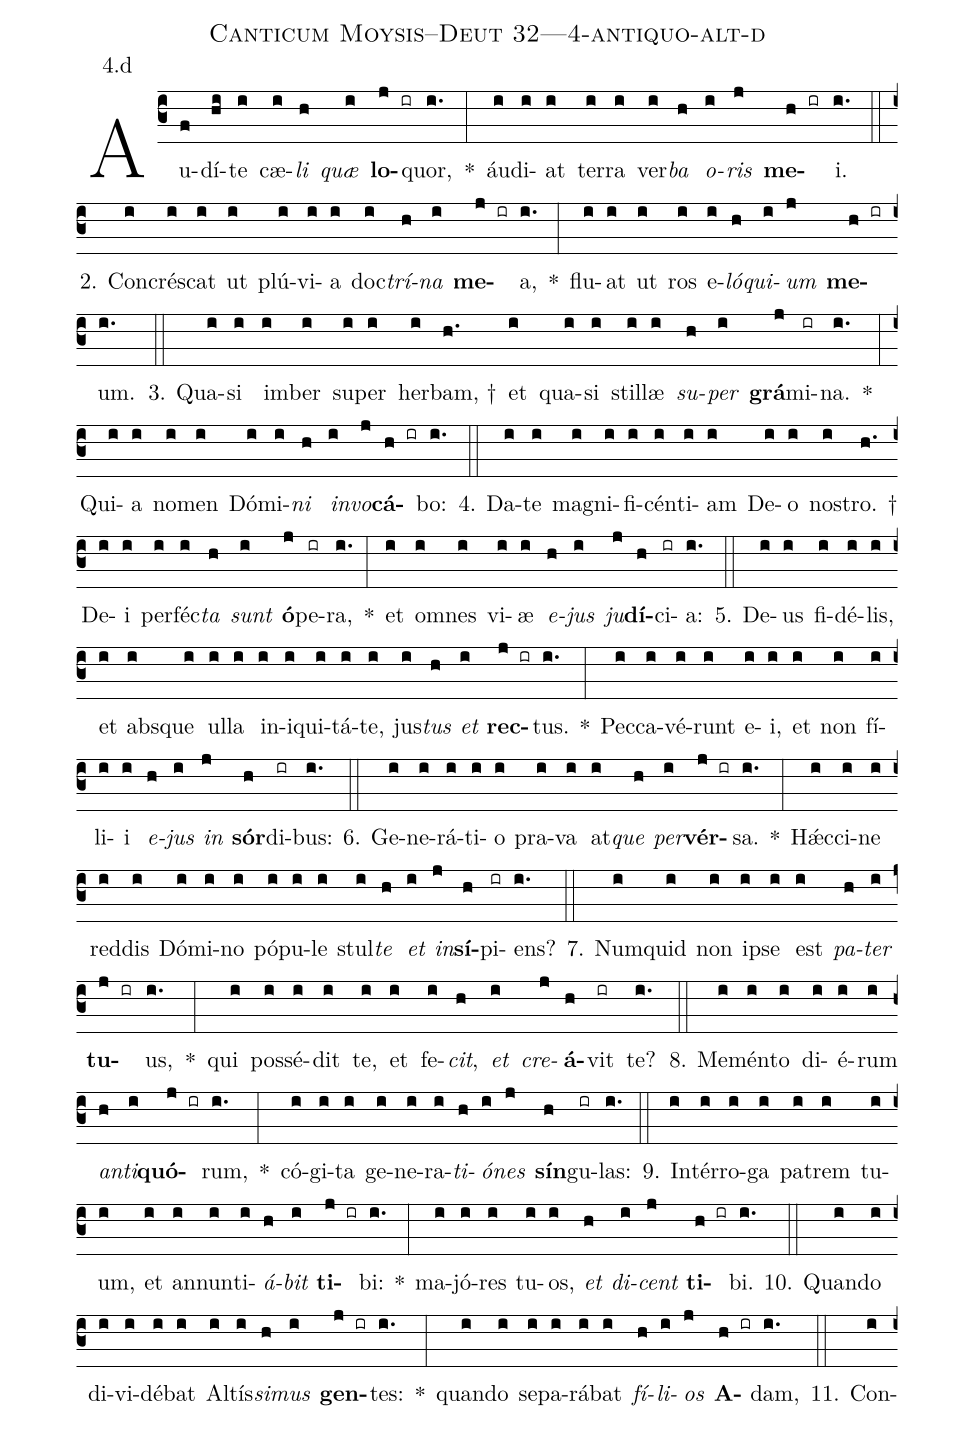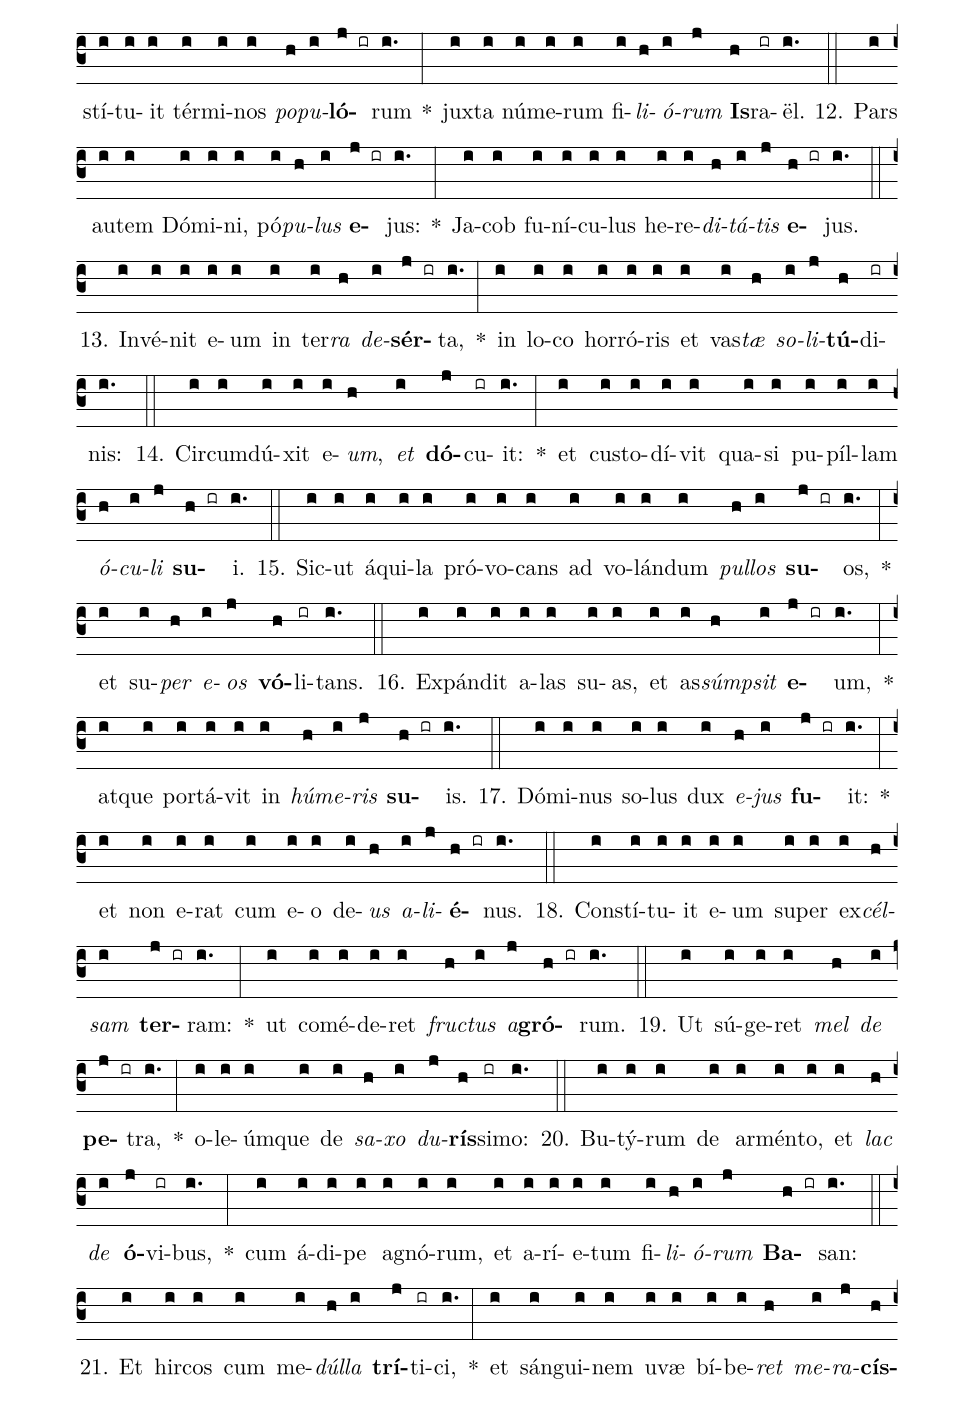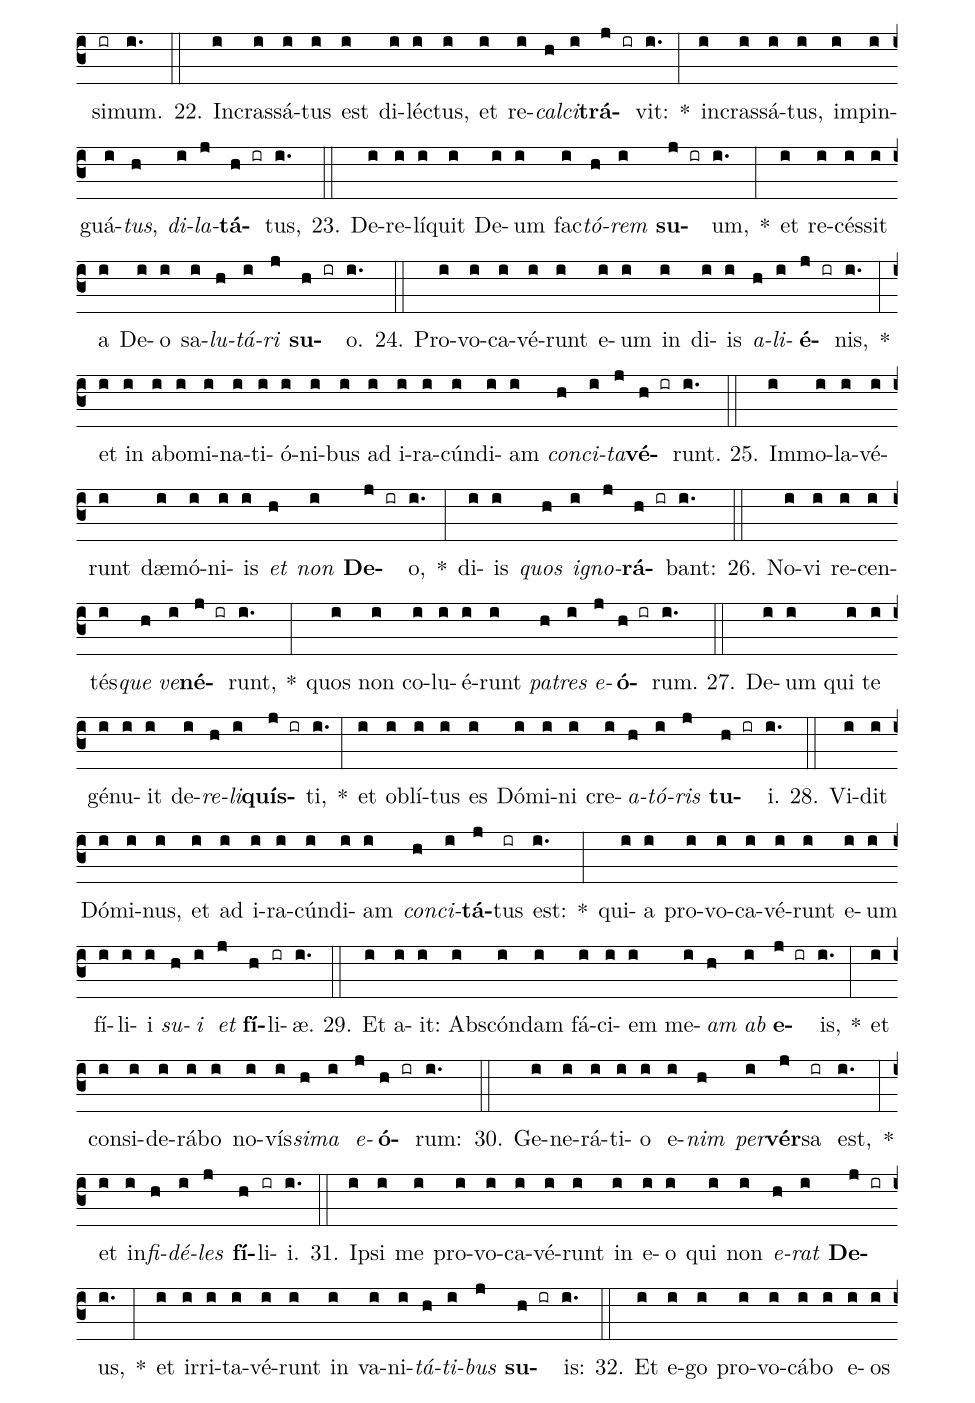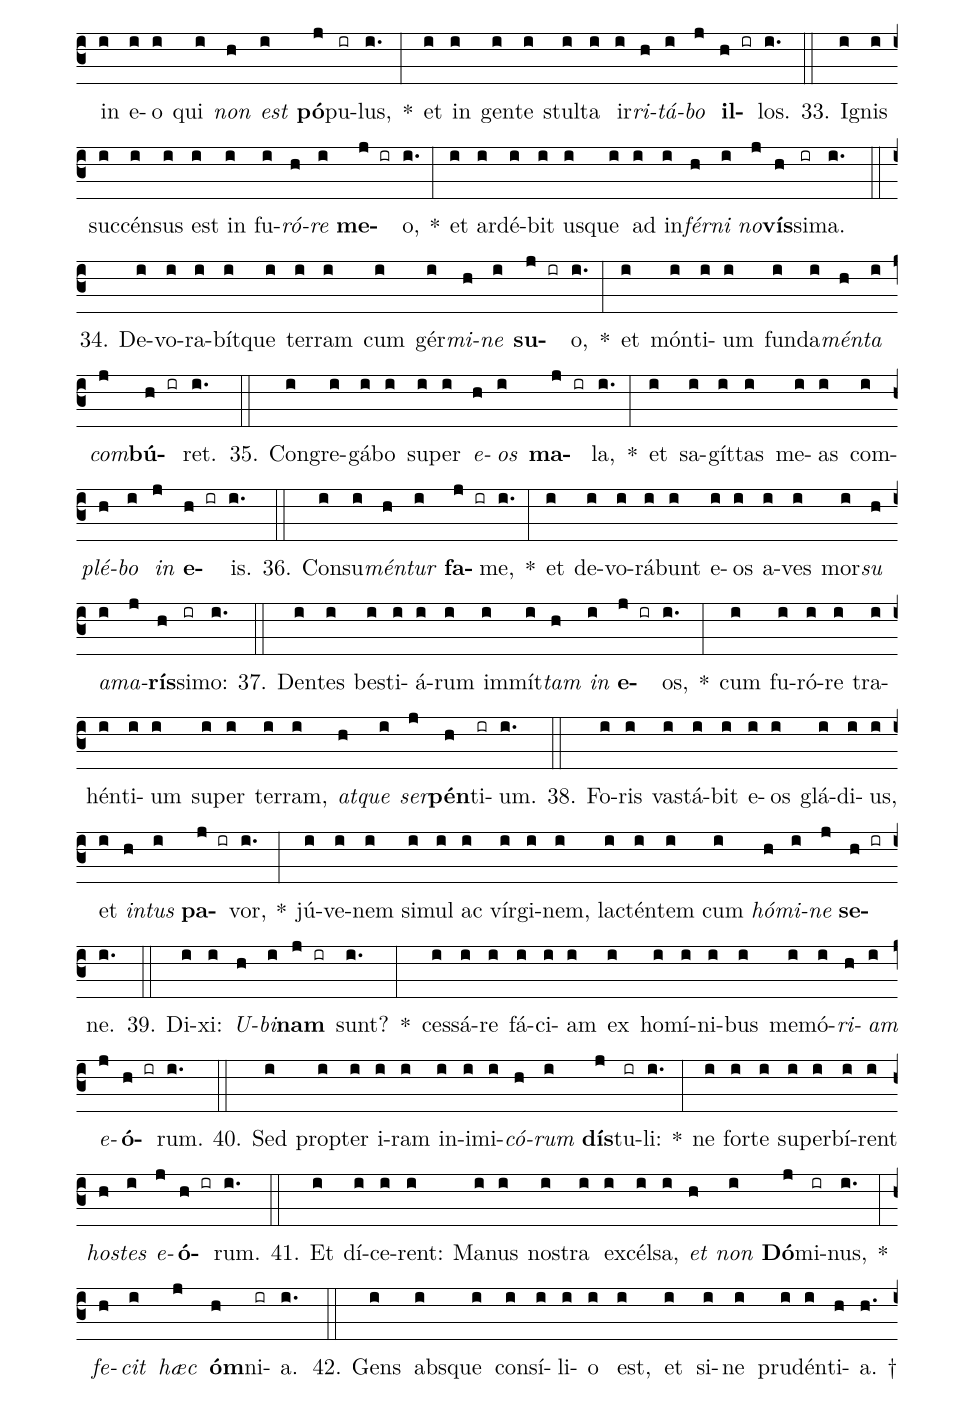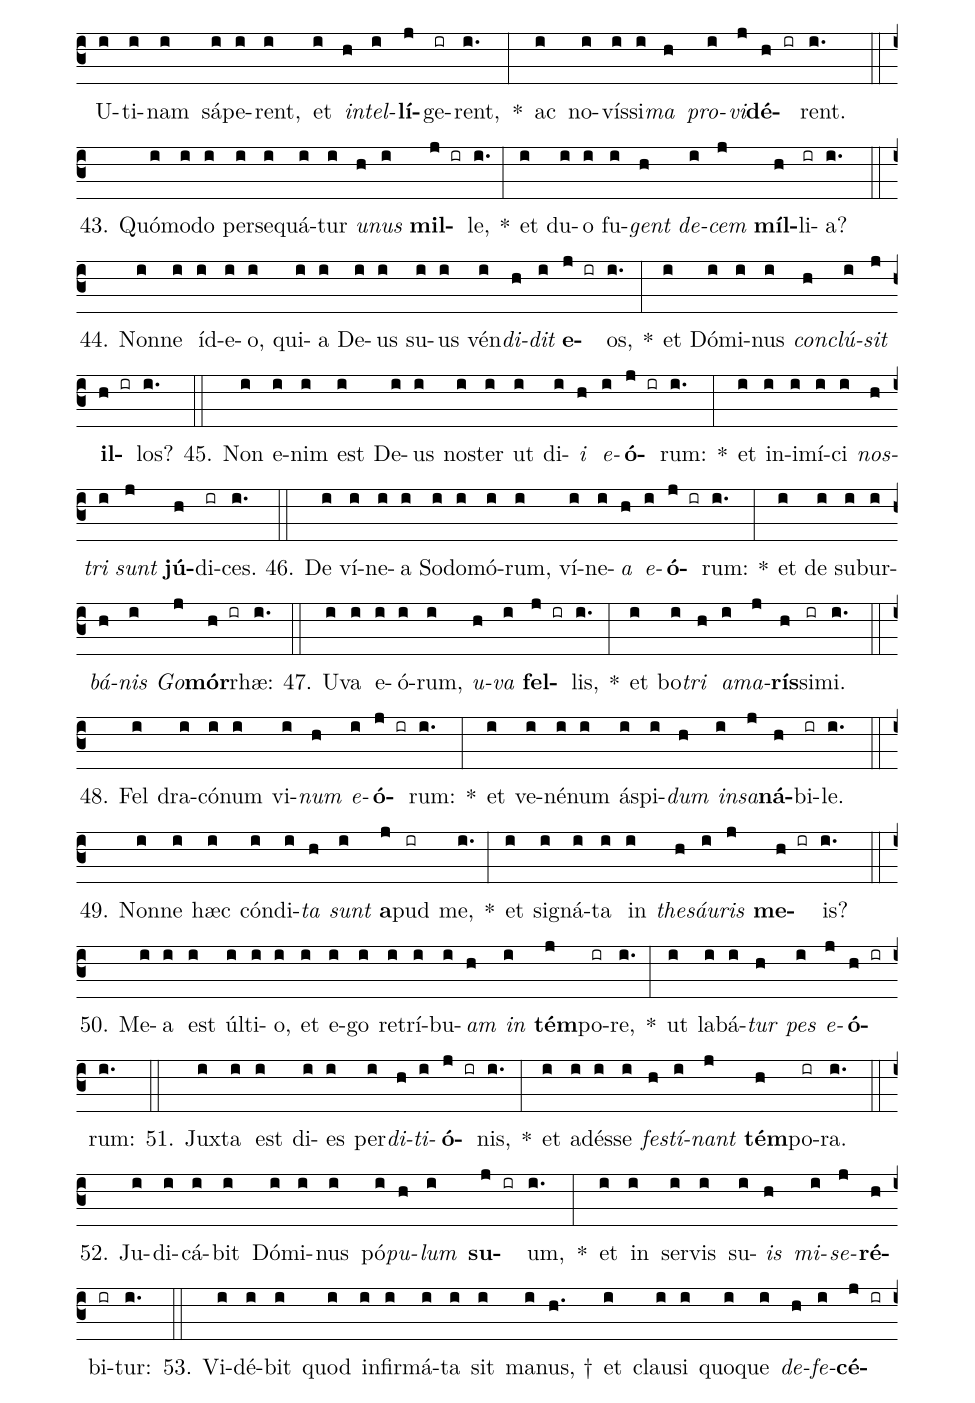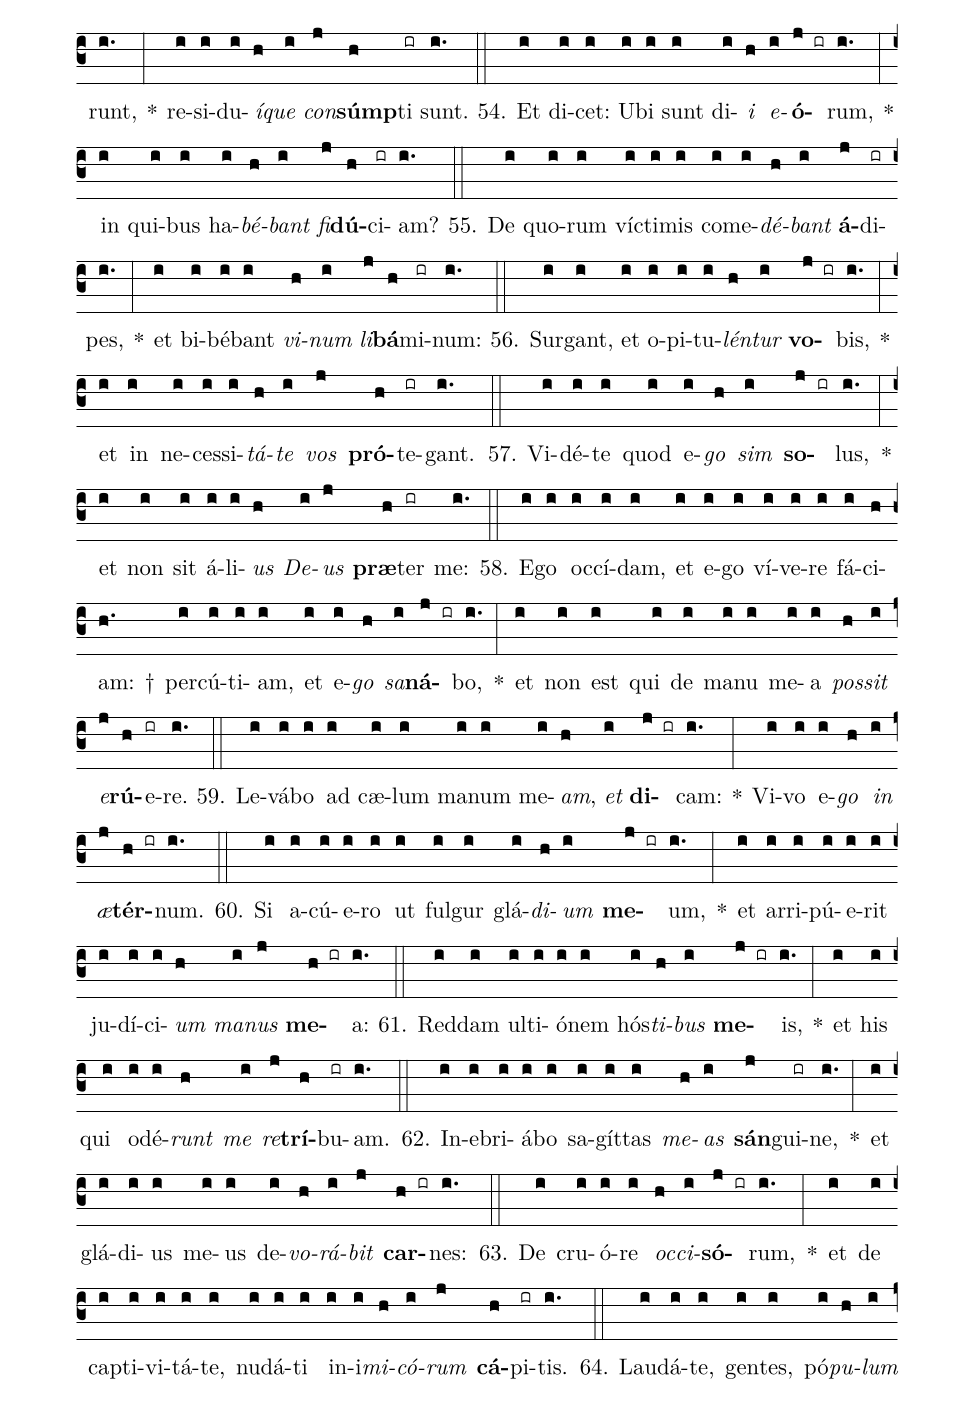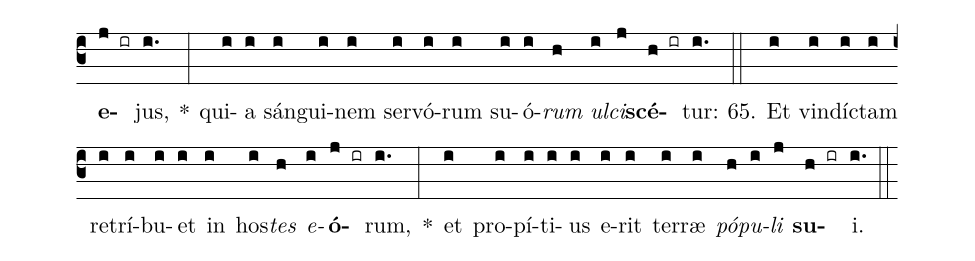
name: Canticum Moysis--Deut 32---4-antiquo-alt-d;
annotation: 4.d;
%%
(c3)Au(f)dí(hi)te(i) cæ(i)<i>li</i>(h) <i>quæ</i>(i) <b>lo</b>(j ir)quor,(i.) *(:) áu(i)di(i)at(i) ter(i)ra(i) ver(i)<i>ba</i>(h) <i>o</i>(i)<i>ris</i>(j) <b>me</b>(h ir)i.(i.) (::)
2. Con(i)crés(i)cat(i) ut(i) plú(i)vi(i)a(i) doc(i)<i>trí</i>(h)<i>na</i>(i) <b>me</b>(j ir)a,(i.) *(:) flu(i)at(i) ut(i) ros(i) e(i)<i>ló</i>(h)<i>qui</i>(i)<i>um</i>(j) <b>me</b>(h ir)um.(i.) (::)
3. Qua(i)si(i) im(i)ber(i) su(i)per(i) her(i)bam, †(h.) et(i) qua(i)si(i) stil(i)læ(i) <i>su</i>(h)<i>per</i>(i) <b>grá</b>(j)mi(ir)na.(i.) *(:) Qui(i)a(i) no(i)men(i) Dó(i)mi(i)<i>ni</i>(h) <i>in</i>(i)<i>vo</i>(j)<b>cá</b>(h ir)bo:(i.) (::)
4. Da(i)te(i) ma(i)gni(i)fi(i)cén(i)ti(i)am(i) De(i)o(i) nos(i)tro. †(h.) De(i)i(i) per(i)féc(i)<i>ta</i>(h) <i>sunt</i>(i) <b>ó</b>(j)pe(ir)ra,(i.) *(:) et(i) om(i)nes(i) vi(i)æ(i) <i>e</i>(h)<i>jus</i>(i) <i>ju</i>(j)<b>dí</b>(h)ci(ir)a:(i.) (::)
5. De(i)us(i) fi(i)dé(i)lis,(i) et(i) abs(i)que(i) ul(i)la(i) in(i)i(i)qui(i)tá(i)te,(i) jus(i)<i>tus</i>(h) <i>et</i>(i) <b>rec</b>(j ir)tus.(i.) *(:) Pec(i)ca(i)vé(i)runt(i) e(i)i,(i) et(i) non(i) fí(i)li(i)i(i) <i>e</i>(h)<i>jus</i>(i) <i>in</i>(j) <b>sór</b>(h)di(ir)bus:(i.) (::)
6. Ge(i)ne(i)rá(i)ti(i)o(i) pra(i)va(i) at(i)<i>que</i>(h) <i>per</i>(i)<b>vér</b>(j ir)sa.(i.) *(:) Hǽc(i)ci(i)ne(i) red(i)dis(i) Dó(i)mi(i)no(i) pó(i)pu(i)le(i) stul(i)<i>te</i>(h) <i>et</i>(i) <i>in</i>(j)<b>sí</b>(h)pi(ir)ens?(i.) (::)
7. Num(i)quid(i) non(i) ip(i)se(i) est(i) <i>pa</i>(h)<i>ter</i>(i) <b>tu</b>(j ir)us,(i.) *(:) qui(i) pos(i)sé(i)dit(i) te,(i) et(i) fe(i)<i>cit</i>,(h) <i>et</i>(i) <i>cre</i>(j)<b>á</b>(h)vit(ir) te?(i.) (::)
8. Me(i)mén(i)to(i) di(i)é(i)rum(i) <i>an</i>(h)<i>ti</i>(i)<b>quó</b>(j ir)rum,(i.) *(:) có(i)gi(i)ta(i) ge(i)ne(i)ra(i)<i>ti</i>(h)<i>ó</i>(i)<i>nes</i>(j) <b>sín</b>(h)gu(ir)las:(i.) (::)
9. In(i)tér(i)ro(i)ga(i) pa(i)trem(i) tu(i)um,(i) et(i) an(i)nun(i)ti(i)<i>á</i>(h)<i>bit</i>(i) <b>ti</b>(j ir)bi:(i.) *(:) ma(i)jó(i)res(i) tu(i)os,(i) <i>et</i>(h) <i>di</i>(i)<i>cent</i>(j) <b>ti</b>(h ir)bi.(i.) (::)
10. Quan(i)do(i) di(i)vi(i)dé(i)bat(i) Al(i)tís(i)<i>si</i>(h)<i>mus</i>(i) <b>gen</b>(j ir)tes:(i.) *(:) quan(i)do(i) se(i)pa(i)rá(i)bat(i) <i>fí</i>(h)<i>li</i>(i)<i>os</i>(j) <b>A</b>(h ir)dam,(i.) (::)
11. Con(i)stí(i)tu(i)it(i) tér(i)mi(i)nos(i) <i>po</i>(h)<i>pu</i>(i)<b>ló</b>(j ir)rum(i.) *(:) jux(i)ta(i) nú(i)me(i)rum(i) fi(i)<i>li</i>(h)<i>ó</i>(i)<i>rum</i>(j) <b>Is</b>(h)ra(ir)ël.(i.) (::)
12. Pars(i) au(i)tem(i) Dó(i)mi(i)ni,(i) pó(i)<i>pu</i>(h)<i>lus</i>(i) <b>e</b>(j ir)jus:(i.) *(:) Ja(i)cob(i) fu(i)ní(i)cu(i)lus(i) he(i)re(i)<i>di</i>(h)<i>tá</i>(i)<i>tis</i>(j) <b>e</b>(h ir)jus.(i.) (::)
13. In(i)vé(i)nit(i) e(i)um(i) in(i) ter(i)<i>ra</i>(h) <i>de</i>(i)<b>sér</b>(j ir)ta,(i.) *(:) in(i) lo(i)co(i) hor(i)ró(i)ris(i) et(i) vas(i)<i>tæ</i>(h) <i>so</i>(i)<i>li</i>(j)<b>tú</b>(h)di(ir)nis:(i.) (::)
14. Cir(i)cum(i)dú(i)xit(i) e(i)<i>um</i>,(h) <i>et</i>(i) <b>dó</b>(j)cu(ir)it:(i.) *(:) et(i) cus(i)to(i)dí(i)vit(i) qua(i)si(i) pu(i)píl(i)lam(i) <i>ó</i>(h)<i>cu</i>(i)<i>li</i>(j) <b>su</b>(h ir)i.(i.) (::)
15. Sic(i)ut(i) á(i)qui(i)la(i) pró(i)vo(i)cans(i) ad(i) vo(i)lán(i)dum(i) <i>pul</i>(h)<i>los</i>(i) <b>su</b>(j ir)os,(i.) *(:) et(i) su(i)<i>per</i>(h) <i>e</i>(i)<i>os</i>(j) <b>vó</b>(h)li(ir)tans.(i.) (::)
16. Ex(i)pán(i)dit(i) a(i)las(i) su(i)as,(i) et(i) as(i)<i>súmp</i>(h)<i>sit</i>(i) <b>e</b>(j ir)um,(i.) *(:) at(i)que(i) por(i)tá(i)vit(i) in(i) <i>hú</i>(h)<i>me</i>(i)<i>ris</i>(j) <b>su</b>(h ir)is.(i.) (::)
17. Dó(i)mi(i)nus(i) so(i)lus(i) dux(i) <i>e</i>(h)<i>jus</i>(i) <b>fu</b>(j ir)it:(i.) *(:) et(i) non(i) e(i)rat(i) cum(i) e(i)o(i) de(i)<i>us</i>(h) <i>a</i>(i)<i>li</i>(j)<b>é</b>(h ir)nus.(i.) (::)
18. Con(i)stí(i)tu(i)it(i) e(i)um(i) su(i)per(i) ex(i)<i>cél</i>(h)<i>sam</i>(i) <b>ter</b>(j ir)ram:(i.) *(:) ut(i) com(i)é(i)de(i)ret(i) <i>fruc</i>(h)<i>tus</i>(i) <i>a</i>(j)<b>gró</b>(h ir)rum.(i.) (::)
19. Ut(i) sú(i)ge(i)ret(i) <i>mel</i>(h) <i>de</i>(i) <b>pe</b>(j ir)tra,(i.) *(:) o(i)le(i)úm(i)que(i) de(i) <i>sa</i>(h)<i>xo</i>(i) <i>du</i>(j)<b>rís</b>(h)si(ir)mo:(i.) (::)
20. Bu(i)tý(i)rum(i) de(i) ar(i)mén(i)to,(i) et(i) <i>lac</i>(h) <i>de</i>(i) <b>ó</b>(j)vi(ir)bus,(i.) *(:) cum(i) á(i)di(i)pe(i) a(i)gnó(i)rum,(i) et(i) a(i)rí(i)e(i)tum(i) fi(i)<i>li</i>(h)<i>ó</i>(i)<i>rum</i>(j) <b>Ba</b>(h ir)san:(i.) (::)
21. Et(i) hir(i)cos(i) cum(i) me(i)<i>dúl</i>(h)<i>la</i>(i) <b>trí</b>(j)ti(ir)ci,(i.) *(:) et(i) sán(i)gui(i)nem(i) u(i)væ(i) bí(i)be(i)<i>ret</i>(h) <i>me</i>(i)<i>ra</i>(j)<b>cís</b>(h)si(ir)mum.(i.) (::)
22. In(i)cras(i)sá(i)tus(i) est(i) di(i)léc(i)tus,(i) et(i) re(i)<i>cal</i>(h)<i>ci</i>(i)<b>trá</b>(j ir)vit:(i.) *(:) in(i)cras(i)sá(i)tus,(i) im(i)pin(i)guá(i)<i>tus</i>,(h) <i>di</i>(i)<i>la</i>(j)<b>tá</b>(h ir)tus,(i.) (::)
23. De(i)re(i)lí(i)quit(i) De(i)um(i) fac(i)<i>tó</i>(h)<i>rem</i>(i) <b>su</b>(j ir)um,(i.) *(:) et(i) re(i)cés(i)sit(i) a(i) De(i)o(i) sa(i)<i>lu</i>(h)<i>tá</i>(i)<i>ri</i>(j) <b>su</b>(h ir)o.(i.) (::)
24. Pro(i)vo(i)ca(i)vé(i)runt(i) e(i)um(i) in(i) di(i)is(i) <i>a</i>(h)<i>li</i>(i)<b>é</b>(j ir)nis,(i.) *(:) et(i) in(i) ab(i)o(i)mi(i)na(i)ti(i)ó(i)ni(i)bus(i) ad(i) i(i)ra(i)cún(i)di(i)am(i) <i>con</i>(h)<i>ci</i>(i)<i>ta</i>(j)<b>vé</b>(h ir)runt.(i.) (::)
25. Im(i)mo(i)la(i)vé(i)runt(i) dæ(i)mó(i)ni(i)is(i) <i>et</i>(h) <i>non</i>(i) <b>De</b>(j ir)o,(i.) *(:) di(i)is(i) <i>quos</i>(h) <i>i</i>(i)<i>gno</i>(j)<b>rá</b>(h ir)bant:(i.) (::)
26. No(i)vi(i) re(i)cen(i)tés(i)<i>que</i>(h) <i>ve</i>(i)<b>né</b>(j ir)runt,(i.) *(:) quos(i) non(i) co(i)lu(i)é(i)runt(i) <i>pa</i>(h)<i>tres</i>(i) <i>e</i>(j)<b>ó</b>(h ir)rum.(i.) (::)
27. De(i)um(i) qui(i) te(i) gé(i)nu(i)it(i) de(i)<i>re</i>(h)<i>li</i>(i)<b>quís</b>(j ir)ti,(i.) *(:) et(i) ob(i)lí(i)tus(i) es(i) Dó(i)mi(i)ni(i) cre(i)<i>a</i>(h)<i>tó</i>(i)<i>ris</i>(j) <b>tu</b>(h ir)i.(i.) (::)
28. Vi(i)dit(i) Dó(i)mi(i)nus,(i) et(i) ad(i) i(i)ra(i)cún(i)di(i)am(i) <i>con</i>(h)<i>ci</i>(i)<b>tá</b>(j)tus(ir) est:(i.) *(:) qui(i)a(i) pro(i)vo(i)ca(i)vé(i)runt(i) e(i)um(i) fí(i)li(i)i(i) <i>su</i>(h)<i>i</i>(i) <i>et</i>(j) <b>fí</b>(h)li(ir)æ.(i.) (::)
29. Et(i) a(i)it:(i) Abs(i)cón(i)dam(i) fá(i)ci(i)em(i) me(i)<i>am</i>(h) <i>ab</i>(i) <b>e</b>(j ir)is,(i.) *(:) et(i) con(i)si(i)de(i)rá(i)bo(i) no(i)vís(i)<i>si</i>(h)<i>ma</i>(i) <i>e</i>(j)<b>ó</b>(h ir)rum:(i.) (::)
30. Ge(i)ne(i)rá(i)ti(i)o(i) e(i)<i>nim</i>(h) <i>per</i>(i)<b>vér</b>(j)sa(ir) est,(i.) *(:) et(i) in(i)<i>fi</i>(h)<i>dé</i>(i)<i>les</i>(j) <b>fí</b>(h)li(ir)i.(i.) (::)
31. Ip(i)si(i) me(i) pro(i)vo(i)ca(i)vé(i)runt(i) in(i) e(i)o(i) qui(i) non(i) <i>e</i>(h)<i>rat</i>(i) <b>De</b>(j ir)us,(i.) *(:) et(i) ir(i)ri(i)ta(i)vé(i)runt(i) in(i) va(i)ni(i)<i>tá</i>(h)<i>ti</i>(i)<i>bus</i>(j) <b>su</b>(h ir)is:(i.) (::)
32. Et(i) e(i)go(i) pro(i)vo(i)cá(i)bo(i) e(i)os(i) in(i) e(i)o(i) qui(i) <i>non</i>(h) <i>est</i>(i) <b>pó</b>(j)pu(ir)lus,(i.) *(:) et(i) in(i) gen(i)te(i) stul(i)ta(i) ir(i)<i>ri</i>(h)<i>tá</i>(i)<i>bo</i>(j) <b>il</b>(h ir)los.(i.) (::)
33. I(i)gnis(i) suc(i)cén(i)sus(i) est(i) in(i) fu(i)<i>ró</i>(h)<i>re</i>(i) <b>me</b>(j ir)o,(i.) *(:) et(i) ar(i)dé(i)bit(i) us(i)que(i) ad(i) in(i)<i>fér</i>(h)<i>ni</i>(i) <i>no</i>(j)<b>vís</b>(h)si(ir)ma.(i.) (::)
34. De(i)vo(i)ra(i)bít(i)que(i) ter(i)ram(i) cum(i) gér(i)<i>mi</i>(h)<i>ne</i>(i) <b>su</b>(j ir)o,(i.) *(:) et(i) món(i)ti(i)um(i) fun(i)da(i)<i>mén</i>(h)<i>ta</i>(i) <i>com</i>(j)<b>bú</b>(h ir)ret.(i.) (::)
35. Con(i)gre(i)gá(i)bo(i) su(i)per(i) <i>e</i>(h)<i>os</i>(i) <b>ma</b>(j ir)la,(i.) *(:) et(i) sa(i)gít(i)tas(i) me(i)as(i) com(i)<i>plé</i>(h)<i>bo</i>(i) <i>in</i>(j) <b>e</b>(h ir)is.(i.) (::)
36. Con(i)su(i)<i>mén</i>(h)<i>tur</i>(i) <b>fa</b>(j ir)me,(i.) *(:) et(i) de(i)vo(i)rá(i)bunt(i) e(i)os(i) a(i)ves(i) mor(i)<i>su</i>(h) <i>a</i>(i)<i>ma</i>(j)<b>rís</b>(h)si(ir)mo:(i.) (::)
37. Den(i)tes(i) bes(i)ti(i)á(i)rum(i) im(i)mít(i)<i>tam</i>(h) <i>in</i>(i) <b>e</b>(j ir)os,(i.) *(:) cum(i) fu(i)ró(i)re(i) tra(i)hén(i)ti(i)um(i) su(i)per(i) ter(i)ram,(i) <i>at</i>(h)<i>que</i>(i) <i>ser</i>(j)<b>pén</b>(h)ti(ir)um.(i.) (::)
38. Fo(i)ris(i) vas(i)tá(i)bit(i) e(i)os(i) glá(i)di(i)us,(i) et(i) <i>in</i>(h)<i>tus</i>(i) <b>pa</b>(j ir)vor,(i.) *(:) jú(i)ve(i)nem(i) si(i)mul(i) ac(i) vír(i)gi(i)nem,(i) lac(i)tén(i)tem(i) cum(i) <i>hó</i>(h)<i>mi</i>(i)<i>ne</i>(j) <b>se</b>(h ir)ne.(i.) (::)
39. Di(i)xi:(i) <i>U</i>(h)<i>bi</i>(i)<b>nam</b>(j ir) sunt?(i.) *(:) ces(i)sá(i)re(i) fá(i)ci(i)am(i) ex(i) ho(i)mí(i)ni(i)bus(i) me(i)mó(i)<i>ri</i>(h)<i>am</i>(i) <i>e</i>(j)<b>ó</b>(h ir)rum.(i.) (::)
40. Sed(i) prop(i)ter(i) i(i)ram(i) in(i)i(i)mi(i)<i>có</i>(h)<i>rum</i>(i) <b>dís</b>(j)tu(ir)li:(i.) *(:) ne(i) for(i)te(i) su(i)per(i)bí(i)rent(i) <i>hos</i>(h)<i>tes</i>(i) <i>e</i>(j)<b>ó</b>(h ir)rum.(i.) (::)
41. Et(i) dí(i)ce(i)rent:(i) Ma(i)nus(i) nos(i)tra(i) ex(i)cél(i)sa,(i) <i>et</i>(h) <i>non</i>(i) <b>Dó</b>(j)mi(ir)nus,(i.) *(:) <i>fe</i>(h)<i>cit</i>(i) <i>hæc</i>(j) <b>óm</b>(h)ni(ir)a.(i.) (::)
42. Gens(i) abs(i)que(i) con(i)sí(i)li(i)o(i) est,(i) et(i) si(i)ne(i) pru(i)dén(i)ti(h)a. †(h.) U(i)ti(i)nam(i) sá(i)pe(i)rent,(i) et(i) <i>in</i>(h)<i>tel</i>(i)<b>lí</b>(j)ge(ir)rent,(i.) *(:) ac(i) no(i)vís(i)si(i)<i>ma</i>(h) <i>pro</i>(i)<i>vi</i>(j)<b>dé</b>(h ir)rent.(i.) (::)
43. Quó(i)mo(i)do(i) per(i)se(i)quá(i)tur(i) <i>u</i>(h)<i>nus</i>(i) <b>mil</b>(j ir)le,(i.) *(:) et(i) du(i)o(i) fu(i)<i>gent</i>(h) <i>de</i>(i)<i>cem</i>(j) <b>míl</b>(h)li(ir)a?(i.) (::)
44. Non(i)ne(i) íd(i)e(i)o,(i) qui(i)a(i) De(i)us(i) su(i)us(i) vén(i)<i>di</i>(h)<i>dit</i>(i) <b>e</b>(j ir)os,(i.) *(:) et(i) Dó(i)mi(i)nus(i) <i>con</i>(h)<i>clú</i>(i)<i>sit</i>(j) <b>il</b>(h ir)los?(i.) (::)
45. Non(i) e(i)nim(i) est(i) De(i)us(i) nos(i)ter(i) ut(i) di(i)<i>i</i>(h) <i>e</i>(i)<b>ó</b>(j ir)rum:(i.) *(:) et(i) in(i)i(i)mí(i)ci(i) <i>nos</i>(h)<i>tri</i>(i) <i>sunt</i>(j) <b>jú</b>(h)di(ir)ces.(i.) (::)
46. De(i) ví(i)ne(i)a(i) So(i)do(i)mó(i)rum,(i) ví(i)ne(i)<i>a</i>(h) <i>e</i>(i)<b>ó</b>(j ir)rum:(i.) *(:) et(i) de(i) sub(i)ur(i)<i>bá</i>(h)<i>nis</i>(i) <i>Go</i>(j)<b>mór</b>(h ir)rhæ:(i.) (::)
47. U(i)va(i) e(i)ó(i)rum,(i) <i>u</i>(h)<i>va</i>(i) <b>fel</b>(j ir)lis,(i.) *(:) et(i) bo(i)<i>tri</i>(h) <i>a</i>(i)<i>ma</i>(j)<b>rís</b>(h)si(ir)mi.(i.) (::)
48. Fel(i) dra(i)có(i)num(i) vi(i)<i>num</i>(h) <i>e</i>(i)<b>ó</b>(j ir)rum:(i.) *(:) et(i) ve(i)né(i)num(i) ás(i)pi(i)<i>dum</i>(h) <i>in</i>(i)<i>sa</i>(j)<b>ná</b>(h)bi(ir)le.(i.) (::)
49. Non(i)ne(i) hæc(i) cón(i)di(i)<i>ta</i>(h) <i>sunt</i>(i) <b>a</b>(j)pud(ir) me,(i.) *(:) et(i) si(i)gná(i)ta(i) in(i) <i>the</i>(h)<i>sáu</i>(i)<i>ris</i>(j) <b>me</b>(h ir)is?(i.) (::)
50. Me(i)a(i) est(i) úl(i)ti(i)o,(i) et(i) e(i)go(i) re(i)trí(i)bu(i)<i>am</i>(h) <i>in</i>(i) <b>tém</b>(j)po(ir)re,(i.) *(:) ut(i) la(i)bá(i)<i>tur</i>(h) <i>pes</i>(i) <i>e</i>(j)<b>ó</b>(h ir)rum:(i.) (::)
51. Jux(i)ta(i) est(i) di(i)es(i) per(i)<i>di</i>(h)<i>ti</i>(i)<b>ó</b>(j ir)nis,(i.) *(:) et(i) ad(i)és(i)se(i) <i>fes</i>(h)<i>tí</i>(i)<i>nant</i>(j) <b>tém</b>(h)po(ir)ra.(i.) (::)
52. Ju(i)di(i)cá(i)bit(i) Dó(i)mi(i)nus(i) pó(i)<i>pu</i>(h)<i>lum</i>(i) <b>su</b>(j ir)um,(i.) *(:) et(i) in(i) ser(i)vis(i) su(i)<i>is</i>(h) <i>mi</i>(i)<i>se</i>(j)<b>ré</b>(h)bi(ir)tur:(i.) (::)
53. Vi(i)dé(i)bit(i) quod(i) in(i)fir(i)má(i)ta(i) sit(i) ma(i)nus, †(h.) et(i) clau(i)si(i) quo(i)que(i) <i>de</i>(h)<i>fe</i>(i)<b>cé</b>(j ir)runt,(i.) *(:) re(i)si(i)du(i)<i>í</i>(h)<i>que</i>(i) <i>con</i>(j)<b>súmp</b>(h)ti(ir) sunt.(i.) (::)
54. Et(i) di(i)cet:(i) U(i)bi(i) sunt(i) di(i)<i>i</i>(h) <i>e</i>(i)<b>ó</b>(j ir)rum,(i.) *(:) in(i) qui(i)bus(i) ha(i)<i>bé</i>(h)<i>bant</i>(i) <i>fi</i>(j)<b>dú</b>(h)ci(ir)am?(i.) (::)
55. De(i) quo(i)rum(i) víc(i)ti(i)mis(i) com(i)e(i)<i>dé</i>(h)<i>bant</i>(i) <b>á</b>(j)di(ir)pes,(i.) *(:) et(i) bi(i)bé(i)bant(i) <i>vi</i>(h)<i>num</i>(i) <i>li</i>(j)<b>bá</b>(h)mi(ir)num:(i.) (::)
56. Sur(i)gant,(i) et(i) o(i)pi(i)tu(i)<i>lén</i>(h)<i>tur</i>(i) <b>vo</b>(j ir)bis,(i.) *(:) et(i) in(i) ne(i)ces(i)si(i)<i>tá</i>(h)<i>te</i>(i) <i>vos</i>(j) <b>pró</b>(h)te(ir)gant.(i.) (::)
57. Vi(i)dé(i)te(i) quod(i) e(i)<i>go</i>(h) <i>sim</i>(i) <b>so</b>(j ir)lus,(i.) *(:) et(i) non(i) sit(i) á(i)li(i)<i>us</i>(h) <i>De</i>(i)<i>us</i>(j) <b>præ</b>(h)ter(ir) me:(i.) (::)
58. E(i)go(i) oc(i)cí(i)dam,(i) et(i) e(i)go(i) ví(i)ve(i)re(i) fá(i)ci(h)am: †(h.) per(i)cú(i)ti(i)am,(i) et(i) e(i)<i>go</i>(h) <i>sa</i>(i)<b>ná</b>(j ir)bo,(i.) *(:) et(i) non(i) est(i) qui(i) de(i) ma(i)nu(i) me(i)a(i) <i>pos</i>(h)<i>sit</i>(i) <i>e</i>(j)<b>rú</b>(h)e(ir)re.(i.) (::)
59. Le(i)vá(i)bo(i) ad(i) cæ(i)lum(i) ma(i)num(i) me(i)<i>am</i>,(h) <i>et</i>(i) <b>di</b>(j ir)cam:(i.) *(:) Vi(i)vo(i) e(i)<i>go</i>(h) <i>in</i>(i) <i>æ</i>(j)<b>tér</b>(h ir)num.(i.) (::)
60. Si(i) a(i)cú(i)e(i)ro(i) ut(i) ful(i)gur(i) glá(i)<i>di</i>(h)<i>um</i>(i) <b>me</b>(j ir)um,(i.) *(:) et(i) ar(i)ri(i)pú(i)e(i)rit(i) ju(i)dí(i)ci(i)<i>um</i>(h) <i>ma</i>(i)<i>nus</i>(j) <b>me</b>(h ir)a:(i.) (::)
61. Red(i)dam(i) ul(i)ti(i)ó(i)nem(i) hós(i)<i>ti</i>(h)<i>bus</i>(i) <b>me</b>(j ir)is,(i.) *(:) et(i) his(i) qui(i) o(i)dé(i)<i>runt</i>(h) <i>me</i>(i) <i>re</i>(j)<b>trí</b>(h)bu(ir)am.(i.) (::)
62. In(i)e(i)bri(i)á(i)bo(i) sa(i)gít(i)tas(i) <i>me</i>(h)<i>as</i>(i) <b>sán</b>(j)gui(ir)ne,(i.) *(:) et(i) glá(i)di(i)us(i) me(i)us(i) de(i)<i>vo</i>(h)<i>rá</i>(i)<i>bit</i>(j) <b>car</b>(h ir)nes:(i.) (::)
63. De(i) cru(i)ó(i)re(i) <i>oc</i>(h)<i>ci</i>(i)<b>só</b>(j ir)rum,(i.) *(:) et(i) de(i) cap(i)ti(i)vi(i)tá(i)te,(i) nu(i)dá(i)ti(i) in(i)i(i)<i>mi</i>(h)<i>có</i>(i)<i>rum</i>(j) <b>cá</b>(h)pi(ir)tis.(i.) (::)
64. Lau(i)dá(i)te,(i) gen(i)tes,(i) pó(i)<i>pu</i>(h)<i>lum</i>(i) <b>e</b>(j ir)jus,(i.) *(:) qui(i)a(i) sán(i)gui(i)nem(i) ser(i)vó(i)rum(i) su(i)ó(i)<i>rum</i>(h) <i>ul</i>(i)<i>ci</i>(j)<b>scé</b>(h ir)tur:(i.) (::)
65. Et(i) vin(i)díc(i)tam(i) re(i)trí(i)bu(i)et(i) in(i) hos(i)<i>tes</i>(h) <i>e</i>(i)<b>ó</b>(j ir)rum,(i.) *(:) et(i) pro(i)pí(i)ti(i)us(i) e(i)rit(i) ter(i)ræ(i) <i>pó</i>(h)<i>pu</i>(i)<i>li</i>(j) <b>su</b>(h ir)i.(i.) (::)
